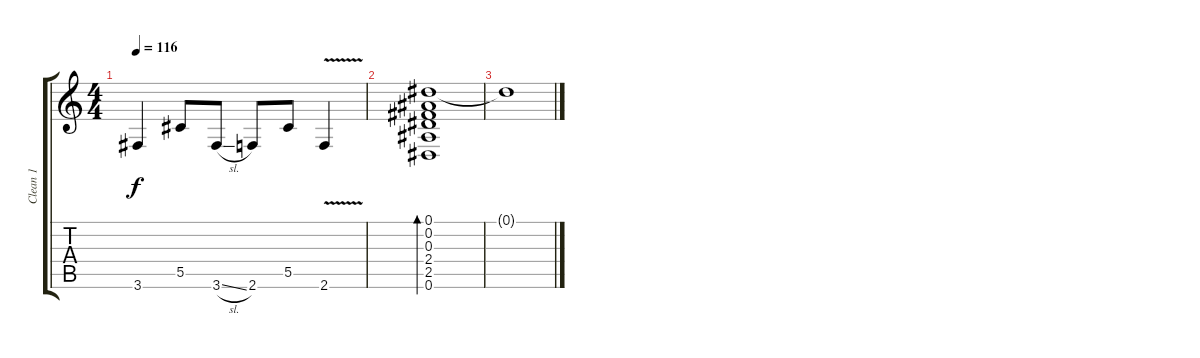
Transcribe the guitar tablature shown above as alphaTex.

\track ("Clean 1" "Clean 1") {instrument acousticguitarsteel}
\staff {score tabs}
\tuning (Eb4 Bb3 Gb3 Db3 Ab2 Eb2) {hide}
\ts (4 4)
\tempo 116
\clef g2
\ks c
3.6.4{dy f} 5.5.8 3.6{sl}.8 2.6.8 5.5.8 2.6{v}.4 |
(0.1 0.2 0.3 2.4 2.5 0.6).1{bd 240} |
0.1{t}.1
